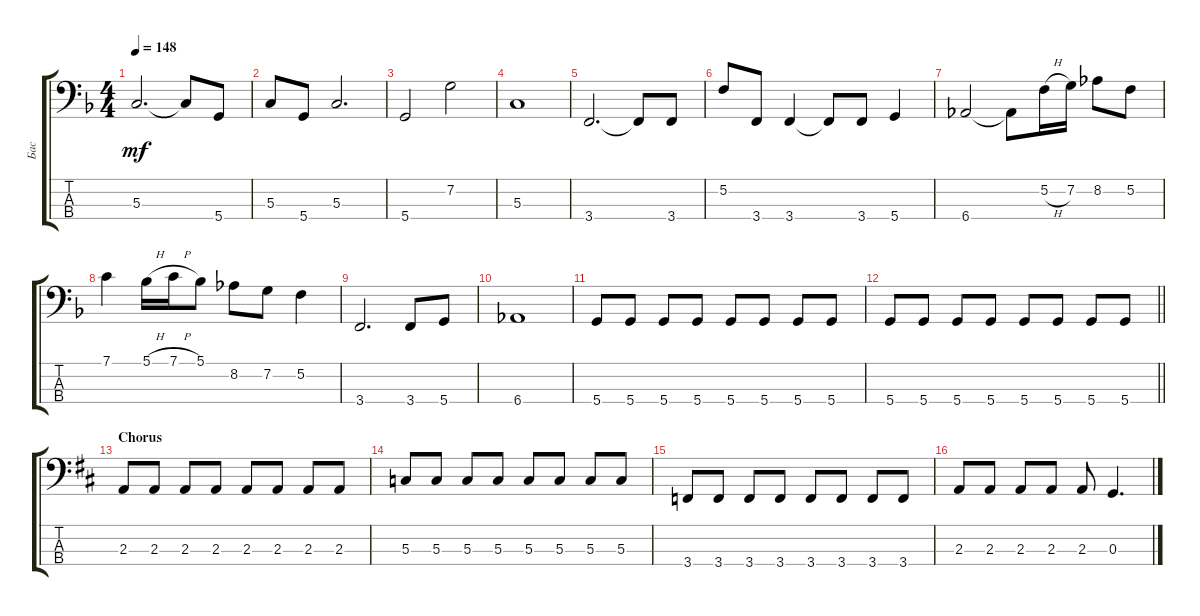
\track ("Бас" "Бас") {instrument electricbassfinger}
\staff {score tabs}
\tuning (F2 C2 G1 D1) {hide}
\ts (4 4)
\tempo 148
\clef f4
\ks dminor
5.3.2{d dy mf} 5.3{t}.8 5.4.8 |
5.3.8 5.4.8 5.3.2{d} |
5.4.2 7.2.2 |
5.3.1 |
3.4.2{d} 3.4{t}.8 3.4.8 |
5.2.8 3.4.8 3.4.4 3.4{t}.8 3.4.8 5.4.4 |
6.4.2 6.4{t}.8 5.2{h}.16 7.2.16 8.2.8 5.2.8 |
7.1.4 5.1{h}.16 7.1{h}.16 5.1.8 8.2.8 7.2.8 5.2.4 |
3.4.2{d} 3.4.8 5.4.8 |
6.4.1 |
5.4.8 5.4.8 5.4.8 5.4.8 5.4.8 5.4.8 5.4.8 5.4.8 |
\barLineRight lightlight
5.4.8 5.4.8 5.4.8 5.4.8 5.4.8 5.4.8 5.4.8 5.4.8 |
\section ("" "Chorus")
\ks bminor
2.3.8 2.3.8 2.3.8 2.3.8 2.3.8 2.3.8 2.3.8 2.3.8 |
5.3.8 5.3.8 5.3.8 5.3.8 5.3.8 5.3.8 5.3.8 5.3.8 |
3.4.8 3.4.8 3.4.8 3.4.8 3.4.8 3.4.8 3.4.8 3.4.8 |
2.3.8 2.3.8 2.3.8 2.3.8 2.3.8 0.3.4{d}
